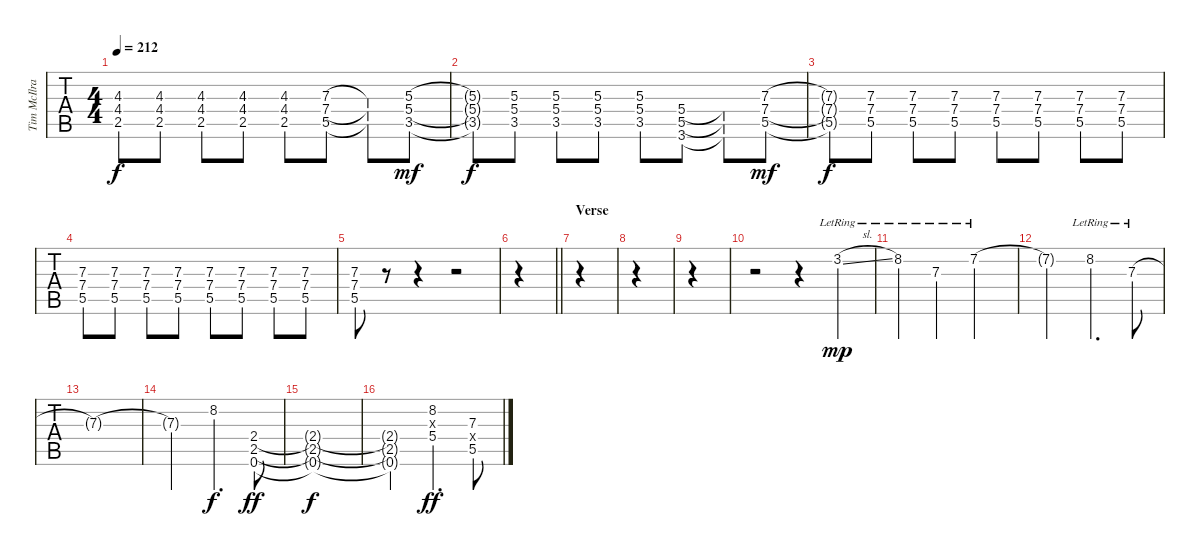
\track ("Tim McIlrath - Guitar One" "Tim McIlra") {instrument distortionguitar}
\staff {tabs}
\tuning (Eb4 Bb3 Gb3 Db3 Ab2 Eb2) {hide}
\ts (4 4)
\tempo 212
\clef g2
\ks c
(4.3{t} 4.4{t} 2.5{t}).8{dy f} (4.3 4.4 2.5).8 (4.3 4.4 2.5).8 (4.3 4.4 2.5).8 (4.3 4.4 2.5).8 (7.3 7.4 5.5).8 (7.3{t} 7.4{t} 5.5{t}).8 (5.3 5.4 3.5).8{dy mf} |
(5.3{t} 5.4{t} 3.5{t}).8{dy f} (5.3 5.4 3.5).8 (5.3 5.4 3.5).8 (5.3 5.4 3.5).8 (5.3 5.4 3.5).8 (5.4 5.5 3.6).8 (5.4{t} 5.5{t} 3.6{t}).8 (7.3 7.4 5.5).8{dy mf} |
(7.3{t} 7.4{t} 5.5{t}).8{dy f} (7.3 7.4 5.5).8 (7.3 7.4 5.5).8 (7.3 7.4 5.5).8 (7.3 7.4 5.5).8 (7.3 7.4 5.5).8 (7.3 7.4 5.5).8 (7.3 7.4 5.5).8 |
(7.3 7.4 5.5).8 (7.3 7.4 5.5).8 (7.3 7.4 5.5).8 (7.3 7.4 5.5).8 (7.3 7.4 5.5).8 (7.3 7.4 5.5).8 (7.3 7.4 5.5).8 (7.3 7.4 5.5).8 |
(7.3 7.4 5.5).8 r.8 r.4 r.2 |
\barLineRight lightlight
|
\section ("" "Verse")
|
|
|
r.2{volume 8} r.4 3.2{sl lr}.4{dy mp} |
8.2{lr}.4 7.3{lr}.4 7.2{lr}.2 |
7.2{t}.2 8.2{lr}.4{d} 7.3{lr}.8 |
7.3{t}.1 |
7.3{t}.2 8.2.4{d dy f} (2.4 2.5 0.6).8{dy ff} |
(2.4{t} 2.5{t} 0.6{t}).1{dy f} |
(2.4{t} 2.5{t} 0.6{t}).2 (8.2 5.3{x} 5.4).4{d dy ff} (7.3 5.4{x} 5.5).8
